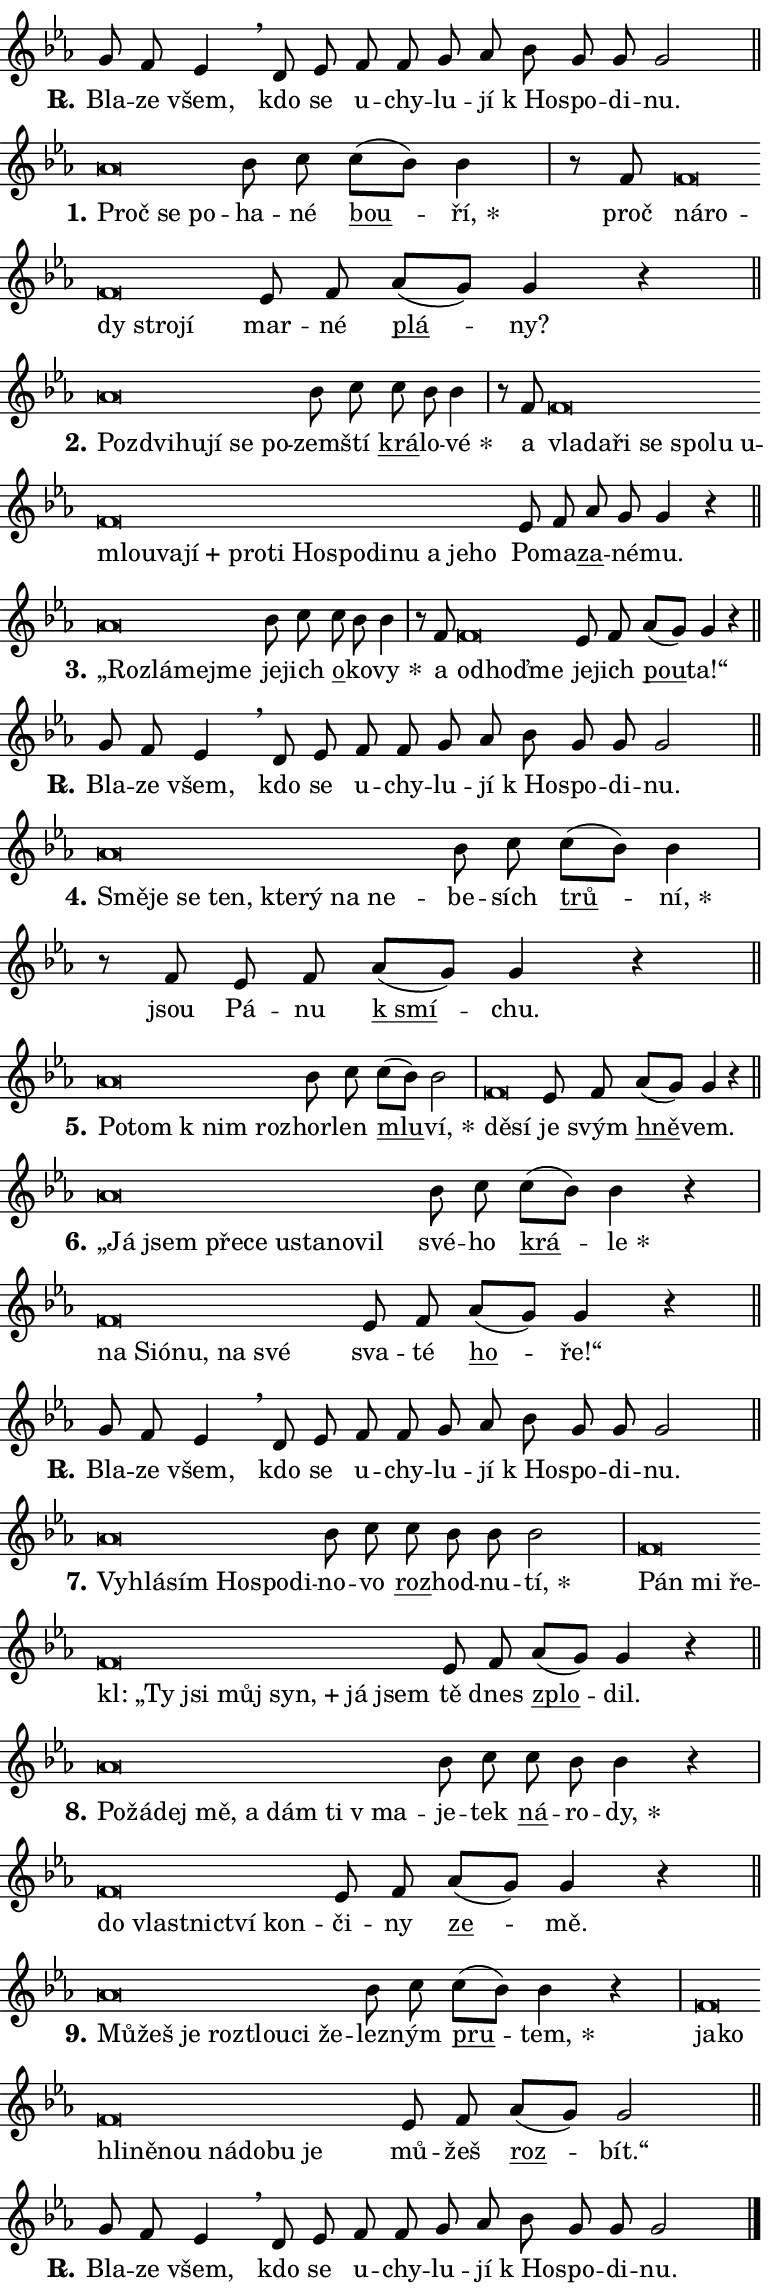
\version "2.24.0"
\header { tagline = "" }
\paper {
  indent = 0\cm
  top-margin = 0\cm
  right-margin = 0.13\cm % to fit lyric hyphens
  bottom-margin = 0\cm
  left-margin = 0\cm
  paper-width = 13\cm
  page-breaking = #ly:one-page-breaking
  system-system-spacing.basic-distance = #11
  score-system-spacing.basic-distance = #11
  ragged-last = ##f
}


%% Author: Thomas Morley
%% https://lists.gnu.org/archive/html/lilypond-user/2020-05/msg00002.html
#(define (line-position grob)
"Returns position of @var[grob} in current system:
   @code{'start}, if at first time-step
   @code{'end}, if at last time-step
   @code{'middle} otherwise
"
  (let* ((col (ly:item-get-column grob))
         (ln (ly:grob-object col 'left-neighbor))
         (rn (ly:grob-object col 'right-neighbor))
         (col-to-check-left (if (ly:grob? ln) ln col))
         (col-to-check-right (if (ly:grob? rn) rn col))
         (break-dir-left
           (and
             (ly:grob-property col-to-check-left 'non-musical #f)
             (ly:item-break-dir col-to-check-left)))
         (break-dir-right
           (and
             (ly:grob-property col-to-check-right 'non-musical #f)
             (ly:item-break-dir col-to-check-right))))
        (cond ((eqv? 1 break-dir-left) 'start)
              ((eqv? -1 break-dir-right) 'end)
              (else 'middle))))

#(define (tranparent-at-line-position vctor)
  (lambda (grob)
  "Relying on @code{line-position} select the relevant enry from @var{vctor}.
Used to determine transparency,"
    (case (line-position grob)
      ((end) (not (vector-ref vctor 0)))
      ((middle) (not (vector-ref vctor 1)))
      ((start) (not (vector-ref vctor 2))))))

noteHeadBreakVisibility =
#(define-music-function (break-visibility)(vector?)
"Makes @code{NoteHead}s transparent relying on @var{break-visibility}"
#{
  \override NoteHead.transparent =
    #(tranparent-at-line-position break-visibility)
#})

#(define delete-ledgers-for-transparent-note-heads
  (lambda (grob)
    "Reads whether a @code{NoteHead} is transparent.
If so this @code{NoteHead} is removed from @code{'note-heads} from
@var{grob}, which is supposed to be @code{LedgerLineSpanner}.
As a result ledgers are not printed for this @code{NoteHead}"
    (let* ((nhds-array (ly:grob-object grob 'note-heads))
           (nhds-list
             (if (ly:grob-array? nhds-array)
                 (ly:grob-array->list nhds-array)
                 '()))
           ;; Relies on the transparent-property being done before
           ;; Staff.LedgerLineSpanner.after-line-breaking is executed.
           ;; This is fragile ...
           (to-keep
             (remove
               (lambda (nhd)
                 (ly:grob-property nhd 'transparent #f))
               nhds-list)))
      ;; TODO find a better method to iterate over grob-arrays, similiar
      ;; to filter/remove etc for lists
      ;; For now rebuilt from scratch
      (set! (ly:grob-object grob 'note-heads)  '())
      (for-each
        (lambda (nhd)
          (ly:pointer-group-interface::add-grob grob 'note-heads nhd))
        to-keep))))

squashNotes = {
  \override NoteHead.X-extent = #'(-0.2 . 0.2)
  \override NoteHead.Y-extent = #'(-0.75 . 0)
  \override NoteHead.stencil =
    #(lambda (grob)
       (let ((pos (ly:grob-property grob 'staff-position)))
         (begin
           (if (< pos -7) (display "ERROR: Lower brevis then expected\n") (display ""))
           (if (<= pos -6) ly:text-interface::print ly:note-head::print))))
}
unSquashNotes = {
  \revert NoteHead.X-extent
  \revert NoteHead.Y-extent
  \revert NoteHead.stencil
}

hideNotes = \noteHeadBreakVisibility #begin-of-line-visible
unHideNotes = \noteHeadBreakVisibility #all-visible

% work-around for resetting accidentals
% https://lilypond.org/doc/v2.23/Documentation/notation/displaying-rhythms#unmetered-music
cadenzaMeasure = {
  \cadenzaOff
  \partial 1024 s1024
  \cadenzaOn
}

#(define-markup-command (accent layout props text) (markup?)
  "Underline accented syllable"
  (interpret-markup layout props
    #{\markup \override #'(offset . 4.3) \underline { #text }#}))

responsum = \markup \concat {
  "R" \hspace #-1.05 \path #0.1 #'((moveto 0 0.07) (lineto 0.9 0.8)) \hspace #0.05 "."
}

spaceSize = #0.6828661417322834 % exact space size for TeX Gyre Schola

\layout {
  \context {
    \Staff
    \remove "Time_signature_engraver"
    \override LedgerLineSpanner.after-line-breaking = #delete-ledgers-for-transparent-note-heads
  }
  \context {
    \Lyrics {
      \override LyricSpace.minimum-distance = \spaceSize
      \override LyricText.font-name = #"TeX Gyre Schola"
      \override LyricText.font-size = 1
      \override StanzaNumber.font-name = #"TeX Gyre Schola Bold"
      \override StanzaNumber.font-size = 1
    }
  }
  \context {
    \Score 
    \override NoteHead.text =
      #(lambda (grob) 
        (let ((pos (ly:grob-property grob 'staff-position)))
          #{\markup {
            \combine
              \halign #-0.55 \raise #(if (= pos -6) 0 0.5) \override #'(thickness . 2) \draw-line #'(3.2 . 0)
              \musicglyph "noteheads.sM1"
          }#}))
  }
}

% magnetic-lyrics.ily
%
%   written by
%     Jean Abou Samra <jean@abou-samra.fr>
%     Werner Lemberg <wl@gnu.org>
%
%   adapted by
%     Jiri Hon <jiri.hon@gmail.com>
%
% Version 2022-Apr-15

% https://www.mail-archive.com/lilypond-user@gnu.org/msg149350.html

#(define (Left_hyphen_pointer_engraver context)
   "Collect syllable-hyphen-syllable occurrences in lyrics and store
them in properties.  This engraver only looks to the left.  For
example, if the lyrics input is @code{foo -- bar}, it does the
following.

@itemize @bullet
@item
Set the @code{text} property of the @code{LyricHyphen} grob between
@q{foo} and @q{bar} to @code{foo}.

@item
Set the @code{left-hyphen} property of the @code{LyricText} grob with
text @q{foo} to the @code{LyricHyphen} grob between @q{foo} and
@q{bar}.
@end itemize

Use this auxiliary engraver in combination with the
@code{lyric-@/text::@/apply-@/magnetic-@/offset!} hook."
   (let ((hyphen #f)
         (text #f))
     (make-engraver
      (acknowledgers
       ((lyric-syllable-interface engraver grob source-engraver)
        (set! text grob)))
      (end-acknowledgers
       ((lyric-hyphen-interface engraver grob source-engraver)
        ;(when (not (grob::has-interface grob 'lyric-space-interface))
          (set! hyphen grob)));)
      ((stop-translation-timestep engraver)
       (when (and text hyphen)
         (ly:grob-set-object! text 'left-hyphen hyphen))
       (set! text #f)
       (set! hyphen #f)))))

#(define (lyric-text::apply-magnetic-offset! grob)
   "If the space between two syllables is less than the value in
property @code{LyricText@/.details@/.squash-threshold}, move the right
syllable to the left so that it gets concatenated with the left
syllable.

Use this function as a hook for
@code{LyricText@/.after-@/line-@/breaking} if the
@code{Left_@/hyphen_@/pointer_@/engraver} is active."
   (let ((hyphen (ly:grob-object grob 'left-hyphen #f)))
     (when hyphen
       (let ((left-text (ly:spanner-bound hyphen LEFT)))
         (when (grob::has-interface left-text 'lyric-syllable-interface)
           (let* ((common (ly:grob-common-refpoint grob left-text X))
                  (this-x-ext (ly:grob-extent grob common X))
                  (left-x-ext
                   (begin
                     ;; Trigger magnetism for left-text.
                     (ly:grob-property left-text 'after-line-breaking)
                     (ly:grob-extent left-text common X)))
                  ;; `delta` is the gap width between two syllables.
                  (delta (- (interval-start this-x-ext)
                            (interval-end left-x-ext)))
                  (details (ly:grob-property grob 'details))
                  (threshold (assoc-get 'squash-threshold details 0.2)))
             (when (< delta threshold)
               (let* (;; We have to manipulate the input text so that
                      ;; ligatures crossing syllable boundaries are not
                      ;; disabled.  For languages based on the Latin
                      ;; script this is essentially a beautification.
                      ;; However, for non-Western scripts it can be a
                      ;; necessity.
                      (lt (ly:grob-property left-text 'text))
                      (rt (ly:grob-property grob 'text))
                      (is-space (grob::has-interface hyphen 'lyric-space-interface))
                      (space (if is-space " " ""))
                      (extra-delta (if is-space spaceSize 0))
                      ;; Append new syllable.
                      (ltrt-space (if (and (string? lt) (string? rt))
                                (string-append lt space rt)
                                (make-concat-markup (list lt space rt))))
                      ;; Right-align `ltrt` to the right side.
                      (ltrt-space-markup (grob-interpret-markup
                               grob
                               (make-translate-markup
                                (cons (interval-length this-x-ext) 0)
                                (make-right-align-markup ltrt-space)))))
                 (begin
                   ;; Don't print `left-text`.
                   (ly:grob-set-property! left-text 'stencil #f)
                   ;; Set text and stencil (which holds all collected
                   ;; syllables so far) and shift it to the left.
                   (ly:grob-set-property! grob 'text ltrt-space)
                   (ly:grob-set-property! grob 'stencil ltrt-space-markup)
                   (ly:grob-translate-axis! grob (- (- delta extra-delta)) X))))))))))


#(define (lyric-hyphen::displace-bounds-first grob)
   ;; Make very sure this callback isn't triggered too early.
   (let ((left (ly:spanner-bound grob LEFT))
         (right (ly:spanner-bound grob RIGHT)))
     (ly:grob-property left 'after-line-breaking)
     (ly:grob-property right 'after-line-breaking)
     (ly:lyric-hyphen::print grob)))

squashThreshold = #0.4

\layout {
  \context {
    \Lyrics
    \consists #Left_hyphen_pointer_engraver
    \override LyricText.after-line-breaking =
      #lyric-text::apply-magnetic-offset!
    \override LyricHyphen.stencil = #lyric-hyphen::displace-bounds-first
    \override LyricText.details.squash-threshold = \squashThreshold
    \override LyricHyphen.minimum-distance = 0
    \override LyricHyphen.minimum-length = \squashThreshold
  }
}

squashText = \override LyricText.details.squash-threshold = 9999
unSquashText = \override LyricText.details.squash-threshold = \squashThreshold

leftText = \override LyricText.self-alignment-X = #LEFT
unLeftText = \revert LyricText.self-alignment-X

starOffset = #(lambda (grob) 
                (let ((x_offset (ly:self-alignment-interface::aligned-on-x-parent grob)))
                  (if (= x_offset 0) 0 (+ x_offset 1.2))))

star = #(define-music-function (syllable)(string?)
"Append star separator at the end of a syllable"
#{
  \once \override LyricText.X-offset = #starOffset
  \lyricmode { \markup {
    #syllable
    \override #'((font-name . "TeX Gyre Schola Bold")) \hspace #0.2 \lower #0.65 \larger "*"
  } }
#})

starAccent = #(define-music-function (syllable)(string?)
"Append star separator at the end of a syllable and make accent"
#{
  \once \override LyricText.X-offset = #starOffset
  \lyricmode { \markup {
    \accent #syllable
    \override #'((font-name . "TeX Gyre Schola Bold")) \hspace #0.2 \lower #0.65 \larger "*"
  } }
#})

breath = #(define-music-function (syllable)(string?)
"Append breathing indicator at the end of a syllable"
#{
  \lyricmode { \markup { #syllable "+" } }
#})

optionalBreath = #(define-music-function (syllable)(string?)
"Append optional breathing indicator at the end of a syllable"
#{
  \lyricmode { \markup { #syllable "(+)" } }
#})


\score {
    <<
        \new Voice = "melody" { \cadenzaOn \key es \major \relative { g'8 f es4 \breathe d8 es \bar "" f f \bar "" g as \bar "" bes g g g2 \cadenzaMeasure \bar "||" \break } }
        \new Lyrics \lyricsto "melody" { \lyricmode { \set stanza = \responsum
Bla -- ze všem, kdo se u -- chy -- lu -- jí "k Ho" -- spo -- di -- nu. } }
    >>
    \layout {}
}

\score {
    <<
        \new Voice = "melody" { \cadenzaOn \key es \major \relative { \squashNotes as'\breve*1/16 \hideNotes \breve*1/16 \breve*1/16 \bar "" \unHideNotes \unSquashNotes bes8 c \bar "" c[( bes)] bes4 \cadenzaMeasure \bar "|" r8 f8 \squashNotes f\breve*1/16 \hideNotes \breve*1/16 \bar "" \breve*1/16 \bar "" \breve*1/16 \breve*1/16 \bar "" \unHideNotes \unSquashNotes es8 f \bar "" as[( g)] g4 r \cadenzaMeasure \bar "||" \break } }
        \new Lyrics \lyricsto "melody" { \lyricmode { \set stanza = "1."
\leftText Proč \squashText se po -- \unLeftText \unSquashText ha -- né \markup \accent bou -- \star ří, proč \leftText ná -- \squashText ro -- dy stro -- jí \unLeftText \unSquashText mar -- né \markup \accent plá -- ny? } }
    >>
    \layout {}
}

\score {
    <<
        \new Voice = "melody" { \cadenzaOn \key es \major \relative { \squashNotes as'\breve*1/16 \hideNotes \breve*1/16 \bar "" \breve*1/16 \bar "" \breve*1/16 \bar "" \breve*1/16 \breve*1/16 \bar "" \unHideNotes \unSquashNotes bes8 c \bar "" c bes bes4 \cadenzaMeasure \bar "|" r8 f8 \squashNotes f\breve*1/16 \hideNotes \breve*1/16 \bar "" \breve*1/16 \bar "" \breve*1/16 \bar "" \breve*1/16 \bar "" \breve*1/16 \bar "" \breve*1/16 \bar "" \breve*1/16 \bar "" \breve*1/16 \bar "" \breve*1/16 \bar "" \breve*1/16 \bar "" \breve*1/16 \bar "" \breve*1/16 \bar "" \breve*1/16 \bar "" \breve*1/16 \bar "" \breve*1/16 \bar "" \breve*1/16 \bar "" \breve*1/16 \breve*1/16 \bar "" \unHideNotes \unSquashNotes es8 f \bar "" as g g4 r \cadenzaMeasure \bar "||" \break } }
        \new Lyrics \lyricsto "melody" { \lyricmode { \set stanza = "2."
\leftText Po -- \squashText zdvi -- hu -- jí se po -- \unLeftText \unSquashText zem -- ští \markup \accent krá -- lo -- \star vé a \leftText vla -- \squashText da -- ři se spo -- lu u -- mlou -- va -- \breath "jí" pro -- ti Ho -- spo -- di -- nu a je -- ho \unLeftText \unSquashText Po -- ma -- \markup \accent za -- né -- mu. } }
    >>
    \layout {}
}

\score {
    <<
        \new Voice = "melody" { \cadenzaOn \key es \major \relative { \squashNotes as'\breve*1/16 \hideNotes \breve*1/16 \bar "" \breve*1/16 \breve*1/16 \bar "" \unHideNotes \unSquashNotes bes8 c \bar "" c bes bes4 \cadenzaMeasure \bar "|" r8 f8 \squashNotes f\breve*1/16 \hideNotes \breve*1/16 \breve*1/16 \bar "" \unHideNotes \unSquashNotes es8 f \bar "" as[( g)] g4 r \cadenzaMeasure \bar "||" \break } }
        \new Lyrics \lyricsto "melody" { \lyricmode { \set stanza = "3."
\leftText „Roz -- \squashText lá -- mej -- me \unLeftText \unSquashText je -- jich \markup \accent o -- ko -- \star vy a \leftText od -- \squashText ho -- ďme \unLeftText \unSquashText je -- jich \markup \accent pou -- ta!“ } }
    >>
    \layout {}
}

\score {
    <<
        \new Voice = "melody" { \cadenzaOn \key es \major \relative { g'8 f es4 \breathe d8 es \bar "" f f \bar "" g as \bar "" bes g g g2 \cadenzaMeasure \bar "||" \break } }
        \new Lyrics \lyricsto "melody" { \lyricmode { \set stanza = \responsum
Bla -- ze všem, kdo se u -- chy -- lu -- jí "k Ho" -- spo -- di -- nu. } }
    >>
    \layout {}
}

\score {
    <<
        \new Voice = "melody" { \cadenzaOn \key es \major \relative { \squashNotes as'\breve*1/16 \hideNotes \breve*1/16 \bar "" \breve*1/16 \bar "" \breve*1/16 \bar "" \breve*1/16 \bar "" \breve*1/16 \bar "" \breve*1/16 \breve*1/16 \bar "" \unHideNotes \unSquashNotes bes8 c \bar "" c[( bes)] bes4 \cadenzaMeasure \bar "|" r8 f8 es8 f \bar "" as[( g)] g4 r \cadenzaMeasure \bar "||" \break } }
        \new Lyrics \lyricsto "melody" { \lyricmode { \set stanza = "4."
\leftText Smě -- \squashText je se ten, kte -- rý na ne -- \unLeftText \unSquashText be -- sích \markup \accent trů -- \star ní, jsou Pá -- nu \markup \accent "k smí" -- chu. } }
    >>
    \layout {}
}

\score {
    <<
        \new Voice = "melody" { \cadenzaOn \key es \major \relative { \squashNotes as'\breve*1/16 \hideNotes \breve*1/16 \bar "" \breve*1/16 \breve*1/16 \bar "" \unHideNotes \unSquashNotes bes8 c \bar "" c[( bes)] bes2 \cadenzaMeasure \bar "|" \squashNotes f\breve*1/16 \hideNotes \breve*1/16 \bar "" \unHideNotes \unSquashNotes es8 f \bar "" as[( g)] g4 r \cadenzaMeasure \bar "||" \break } }
        \new Lyrics \lyricsto "melody" { \lyricmode { \set stanza = "5."
\leftText Po -- \squashText tom "k nim" roz -- \unLeftText \unSquashText hor -- len \markup \accent mlu -- \star ví, \leftText dě -- \squashText sí \unLeftText \unSquashText je svým \markup \accent hně -- vem. } }
    >>
    \layout {}
}

\score {
    <<
        \new Voice = "melody" { \cadenzaOn \key es \major \relative { \squashNotes as'\breve*1/16 \hideNotes \breve*1/16 \bar "" \breve*1/16 \bar "" \breve*1/16 \bar "" \breve*1/16 \bar "" \breve*1/16 \bar "" \breve*1/16 \breve*1/16 \bar "" \unHideNotes \unSquashNotes bes8 c \bar "" c[( bes)] bes4 r \cadenzaMeasure \bar "|" \squashNotes f\breve*1/16 \hideNotes \breve*1/16 \bar "" \breve*1/16 \bar "" \breve*1/16 \bar "" \breve*1/16 \breve*1/16 \bar "" \unHideNotes \unSquashNotes es8 f \bar "" as[( g)] g4 r \cadenzaMeasure \bar "||" \break } }
        \new Lyrics \lyricsto "melody" { \lyricmode { \set stanza = "6."
\leftText „Já \squashText jsem pře -- ce u -- sta -- no -- vil \unLeftText \unSquashText své -- ho \markup \accent krá -- \star le \leftText na \squashText Si -- ó -- nu, na své \unLeftText \unSquashText sva -- té \markup \accent ho -- ře!“ } }
    >>
    \layout {}
}

\score {
    <<
        \new Voice = "melody" { \cadenzaOn \key es \major \relative { g'8 f es4 \breathe d8 es \bar "" f f \bar "" g as \bar "" bes g g g2 \cadenzaMeasure \bar "||" \break } }
        \new Lyrics \lyricsto "melody" { \lyricmode { \set stanza = \responsum
Bla -- ze všem, kdo se u -- chy -- lu -- jí "k Ho" -- spo -- di -- nu. } }
    >>
    \layout {}
}

\score {
    <<
        \new Voice = "melody" { \cadenzaOn \key es \major \relative { \squashNotes as'\breve*1/16 \hideNotes \breve*1/16 \bar "" \breve*1/16 \bar "" \breve*1/16 \bar "" \breve*1/16 \breve*1/16 \bar "" \unHideNotes \unSquashNotes bes8 c \bar "" c bes bes bes2 \cadenzaMeasure \bar "|" \squashNotes f\breve*1/16 \hideNotes \breve*1/16 \bar "" \breve*1/16 \bar "" \breve*1/16 \bar "" \breve*1/16 \bar "" \breve*1/16 \bar "" \breve*1/16 \bar "" \breve*1/16 \bar "" \breve*1/16 \breve*1/16 \bar "" \unHideNotes \unSquashNotes es8 f \bar "" as[( g)] g4 r \cadenzaMeasure \bar "||" \break } }
        \new Lyrics \lyricsto "melody" { \lyricmode { \set stanza = "7."
\leftText Vy -- \squashText hlá -- sím Ho -- spo -- di -- \unLeftText \unSquashText no -- vo \markup \accent roz -- hod -- nu -- \star tí, \leftText Pán \squashText mi ře -- kl: „Ty jsi můj \breath "syn," já jsem \unLeftText \unSquashText tě dnes \markup \accent zplo -- dil. } }
    >>
    \layout {}
}

\score {
    <<
        \new Voice = "melody" { \cadenzaOn \key es \major \relative { \squashNotes as'\breve*1/16 \hideNotes \breve*1/16 \bar "" \breve*1/16 \bar "" \breve*1/16 \bar "" \breve*1/16 \bar "" \breve*1/16 \bar "" \breve*1/16 \breve*1/16 \bar "" \unHideNotes \unSquashNotes bes8 c \bar "" c bes bes4 r \cadenzaMeasure \bar "|" \squashNotes f\breve*1/16 \hideNotes \breve*1/16 \bar "" \breve*1/16 \bar "" \breve*1/16 \breve*1/16 \bar "" \unHideNotes \unSquashNotes es8 f \bar "" as[( g)] g4 r \cadenzaMeasure \bar "||" \break } }
        \new Lyrics \lyricsto "melody" { \lyricmode { \set stanza = "8."
\leftText Po -- \squashText žá -- dej mě, a dám ti "v ma" -- \unLeftText \unSquashText je -- tek \markup \accent ná -- ro -- \star dy, \leftText do \squashText vlast -- nic -- tví kon -- \unLeftText \unSquashText či -- ny \markup \accent ze -- mě. } }
    >>
    \layout {}
}

\score {
    <<
        \new Voice = "melody" { \cadenzaOn \key es \major \relative { \squashNotes as'\breve*1/16 \hideNotes \breve*1/16 \bar "" \breve*1/16 \bar "" \breve*1/16 \bar "" \breve*1/16 \bar "" \breve*1/16 \breve*1/16 \bar "" \unHideNotes \unSquashNotes bes8 c \bar "" c[( bes)] bes4 r \cadenzaMeasure \bar "|" \squashNotes f\breve*1/16 \hideNotes \breve*1/16 \bar "" \breve*1/16 \bar "" \breve*1/16 \bar "" \breve*1/16 \bar "" \breve*1/16 \bar "" \breve*1/16 \bar "" \breve*1/16 \breve*1/16 \bar "" \unHideNotes \unSquashNotes es8 f \bar "" as[( g)] g2 \cadenzaMeasure \bar "||" \break } }
        \new Lyrics \lyricsto "melody" { \lyricmode { \set stanza = "9."
\leftText Mů -- \squashText žeš je roz -- tlou -- ci že -- \unLeftText \unSquashText lez -- ným \markup \accent pru -- \star tem, \leftText ja -- \squashText ko hli -- ně -- nou ná -- do -- bu je \unLeftText \unSquashText mů -- žeš \markup \accent roz -- bít.“ } }
    >>
    \layout {}
}

\score {
    <<
        \new Voice = "melody" { \cadenzaOn \key es \major \relative { g'8 f es4 \breathe d8 es \bar "" f f \bar "" g as \bar "" bes g g g2 \cadenzaMeasure \bar "||" \break } \bar "|." }
        \new Lyrics \lyricsto "melody" { \lyricmode { \set stanza = \responsum
Bla -- ze všem, kdo se u -- chy -- lu -- jí "k Ho" -- spo -- di -- nu. } }
    >>
    \layout {}
}
